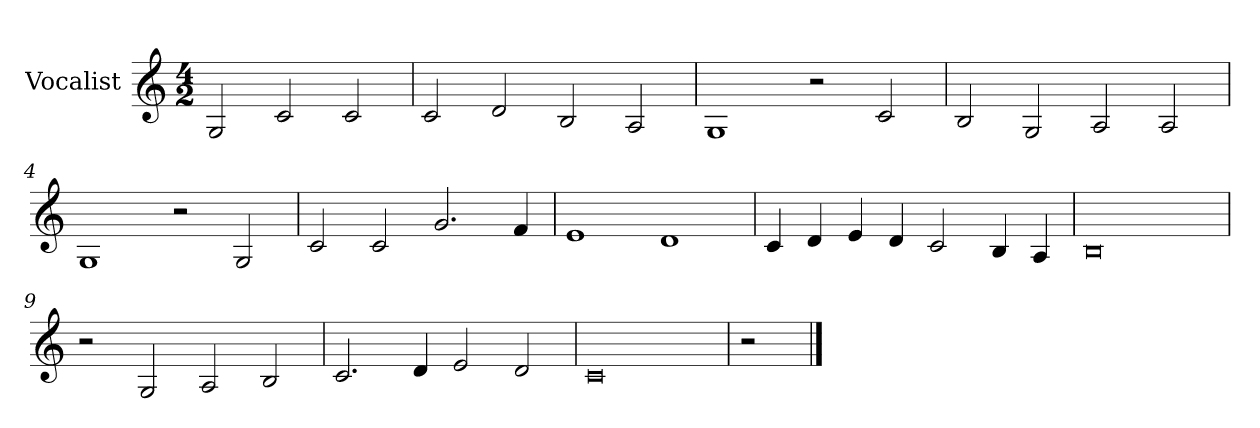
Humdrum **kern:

**kern
*part1
*staff1
*I"Vocalist
*k[]
*C:
*M4/2
=
2G
2c
2c
=1
2c
2d
2B
2A
=2
1G
2r
2c
=3
2B
2G
2A
2A
=4
1G
2r
2G
=5
2c
2c
2.g
4f
=6
1e
1d
=7
4c
4d
4e
4d
2c
4B
4A
=8
0B
=9
2r
2G
2A
2B
=10
2.c
4d
2e
2d
=11
0c
=12
2r
==
*-
